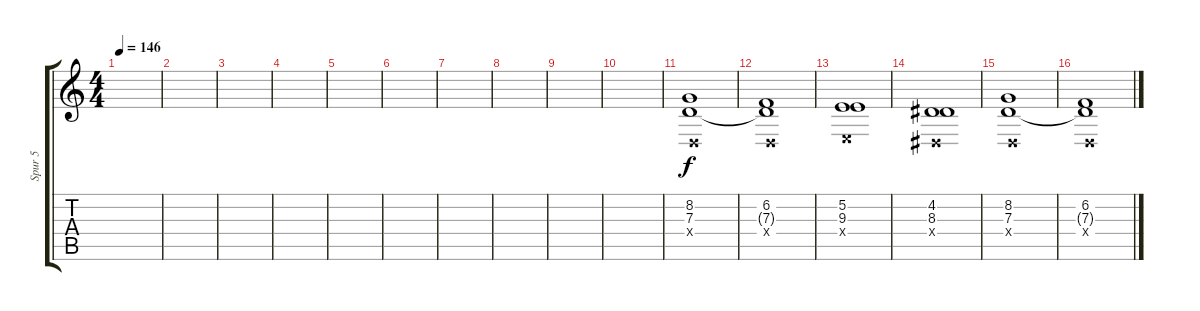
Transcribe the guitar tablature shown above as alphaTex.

\track ("Spur 5" "Spur 5") {instrument drawbarorgan}
\staff {score tabs}
\tuning (E4 B3 G3 D3 A2 E2) {hide}
\ts (4 4)
\tempo 146
\clef g2
\ks c
|
|
|
|
|
|
|
|
|
|
(8.2 7.3 0.4{x}).1 |
(6.2 7.3{t} 0.4{x}).1 |
(5.2 9.3 2.4{x}).1 |
(4.2 8.3 1.4{x}).1 |
(8.2 7.3 0.4{x}).1 |
(6.2 7.3{t} 0.4{x}).1
